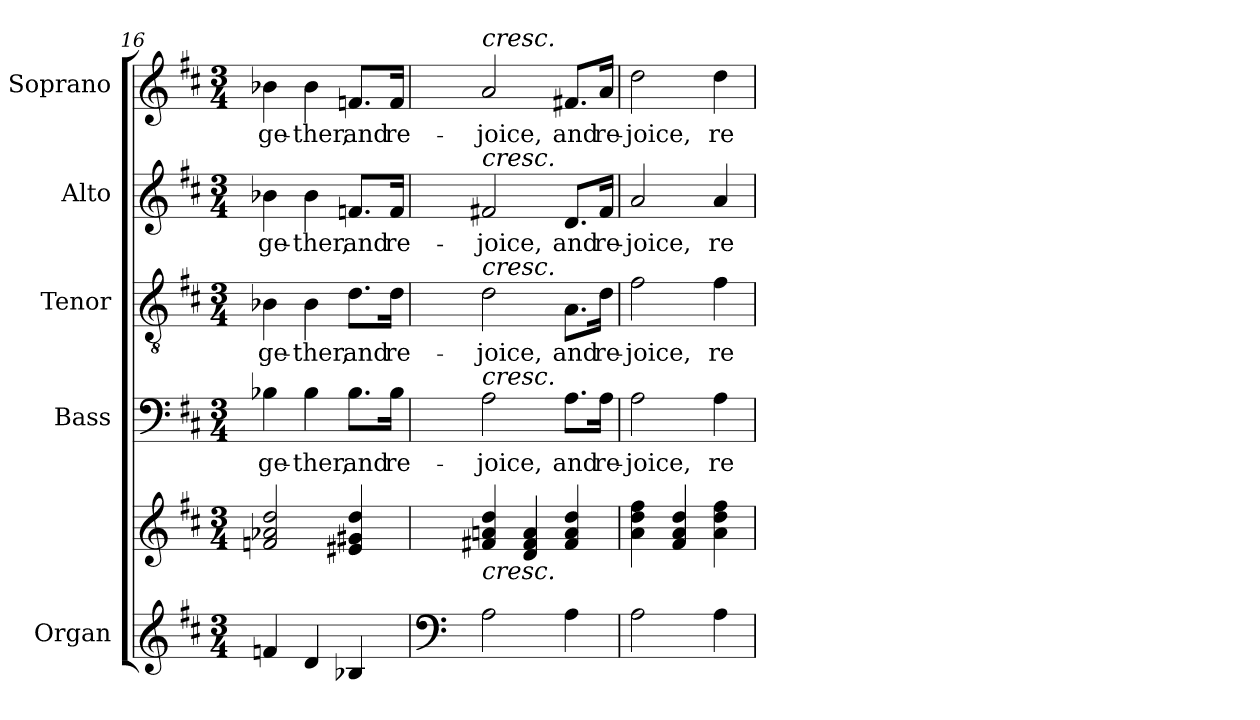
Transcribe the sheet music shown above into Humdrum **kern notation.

**kern	**kern	**kern	**text	**kern	**text	**kern	**text	**kern	**text
*part5	*part5	*part4	*part4	*part3	*part3	*part2	*part2	*part1	*part1
*staff6	*staff5	*staff4	*staff4	*staff3	*staff3	*staff2	*staff2	*staff1	*staff1
*I"Organ	*	*I"Bass	*	*I"Tenor	*	*I"Alto	*	*I"Soprano	*
*I'Org.	*	*I'B.	*	*I'T.	*	*I'A.	*	*I'S.	*
!!LO:PB:g=z
*clefG2	*clefG2	*clefF4	*	*clefGv2	*	*clefG2	*	*clefG2	*
*	*	*	*	*ITrd7c12	*	*	*	*	*
*k[f#c#]	*k[f#c#]	*k[f#c#]	*	*k[f#c#]	*	*k[f#c#]	*	*k[f#c#]	*
*D:	*D:	*D:	*	*D:	*	*D:	*	*D:	*
*M3/4	*M3/4	*M3/4	*	*M3/4	*	*M3/4	*	*M3/4	*
=16	=16	=16	=16	=16	=16	=16	=16	=16	=16
!	!	!	!LO:LY:b:color=#000000	!	!	!	!	!	!
!	!	!	!	!	!LO:LY:b:color=#000000	!	!	!	!
!	!	!	!	!	!	!	!LO:LY:b:color=#000000	!	!
!	!	!	!	!	!	!	!	!	!LO:LY:b:color=#000000
4fni/	2fni/ 2a-Xi 2ddi	4B-Xi\	-ge-	4BB-Xi\	-ge-	4b-Xi\	-ge-	4b-Xi\	-ge-
!	!	!	!LO:LY:b:color=#000000	!	!	!	!	!	!
!	!	!	!	!	!LO:LY:b:color=#000000	!	!	!	!
!	!	!	!	!	!	!	!LO:LY:b:color=#000000	!	!
!	!	!	!	!	!	!	!	!	!LO:LY:b:color=#000000
4di/	.	4B-i\	-ther,	4BB-i\	-ther,	4b-i\	-ther,	4b-i\	-ther,
!	!	!	!LO:LY:b:color=#000000	!	!	!	!	!	!
!	!	!	!	!	!LO:LY:b:color=#000000	!	!	!	!
!	!	!	!	!	!	!	!LO:LY:b:color=#000000	!	!
!	!	!	!	!	!	!	!	!	!LO:LY:b:color=#000000
4B-Xi/	4e#Xi/ 4g#Xi 4ddi	8.B-i\L	and	8.Di\L	and	8.fni/L	and	8.fni/L	and
!	!	!	!LO:LY:b:color=#000000	!	!	!	!	!	!
!	!	!	!	!	!LO:LY:b:color=#000000	!	!	!	!
!	!	!	!	!	!	!	!LO:LY:b:color=#000000	!	!
!	!	!	!	!	!	!	!	!	!LO:LY:b:color=#000000
.	.	16B-i\Jk	re-	16Di\Jk	re-	16fi/Jk	re-	16fi/Jk	re-
=17	=17	=17	=17	=17	=17	=17	=17	=17	=17
*clefF4	*	*	*	*	*	*	*	*	*
!	!	!	!LO:LY:b:color=#000000	!	!	!	!	!	!
!	!	!	!	!	!LO:LY:b:color=#000000	!	!	!	!
!	!	!	!	!	!	!	!LO:LY:b:color=#000000	!	!
!	!	!	!	!	!	!	!	!LO:TX:a:i:t=cresc.	!
!	!	!	!	!	!	!LO:TX:a:i:t=cresc.	!	!	!
!	!	!	!	!LO:TX:a:i:t=cresc.	!	!	!	!	!
!	!	!LO:TX:a:i:t=cresc.	!	!	!	!	!	!	!
!	!LO:TX:b:i:t=cresc.	!	!	!	!	!	!	!	!
!	!	!	!	!	!	!	!	!	!LO:LY:b:color=#000000
2Ai\	4f#Xi/ 4ani 4ddi	2Ai\	-joice,	2Di\	-joice,	2f#Xi/	-joice,	2ai/	-joice,
.	4di/ 4f#i 4ai	.	.	.	.	.	.	.	.
!	!	!	!LO:LY:b:color=#000000	!	!	!	!	!	!
!	!	!	!	!	!LO:LY:b:color=#000000	!	!	!	!
!	!	!	!	!	!	!	!LO:LY:b:color=#000000	!	!
!	!	!	!	!	!	!	!	!	!LO:LY:b:color=#000000
4Ai\	4f#i/ 4ai 4ddi	8.Ai\L	and	8.AAi\L	and	8.di/L	and	8.f#Xi/L	and
!	!	!	!LO:LY:b:color=#000000	!	!	!	!	!	!
!	!	!	!	!	!LO:LY:b:color=#000000	!	!	!	!
!	!	!	!	!	!	!	!LO:LY:b:color=#000000	!	!
!	!	!	!	!	!	!	!	!	!LO:LY:b:color=#000000
.	.	16Ai\Jk	re-	16Di\Jk	re-	16f#i/Jk	re-	16ai/Jk	re-
=18	=18	=18	=18	=18	=18	=18	=18	=18	=18
!	!	!	!LO:LY:b:color=#000000	!	!	!	!	!	!
!	!	!	!	!	!LO:LY:b:color=#000000	!	!	!	!
!	!	!	!	!	!	!	!LO:LY:b:color=#000000	!	!
!	!	!	!	!	!	!	!	!	!LO:LY:b:color=#000000
2Ai\	4ai\ 4ddi 4ff#i	2Ai\	-joice,	2F#i\	-joice,	2ai/	-joice,	2ddi\	-joice,
.	4f#i/ 4ai 4ddi	.	.	.	.	.	.	.	.
!	!	!	!LO:LY:b:color=#000000	!	!	!	!	!	!
!	!	!	!	!	!LO:LY:b:color=#000000	!	!	!	!
!	!	!	!	!	!	!	!LO:LY:b:color=#000000	!	!
!	!	!	!	!	!	!	!	!	!LO:LY:b:color=#000000
4Ai\	4ai\ 4ddi 4ff#i	4Ai\	re-	4F#i\	re-	4ai/	re-	4ddi\	re-
=	=	=	=	=	=	=	=	=	=
*-	*-	*-	*-	*-	*-	*-	*-	*-	*-
